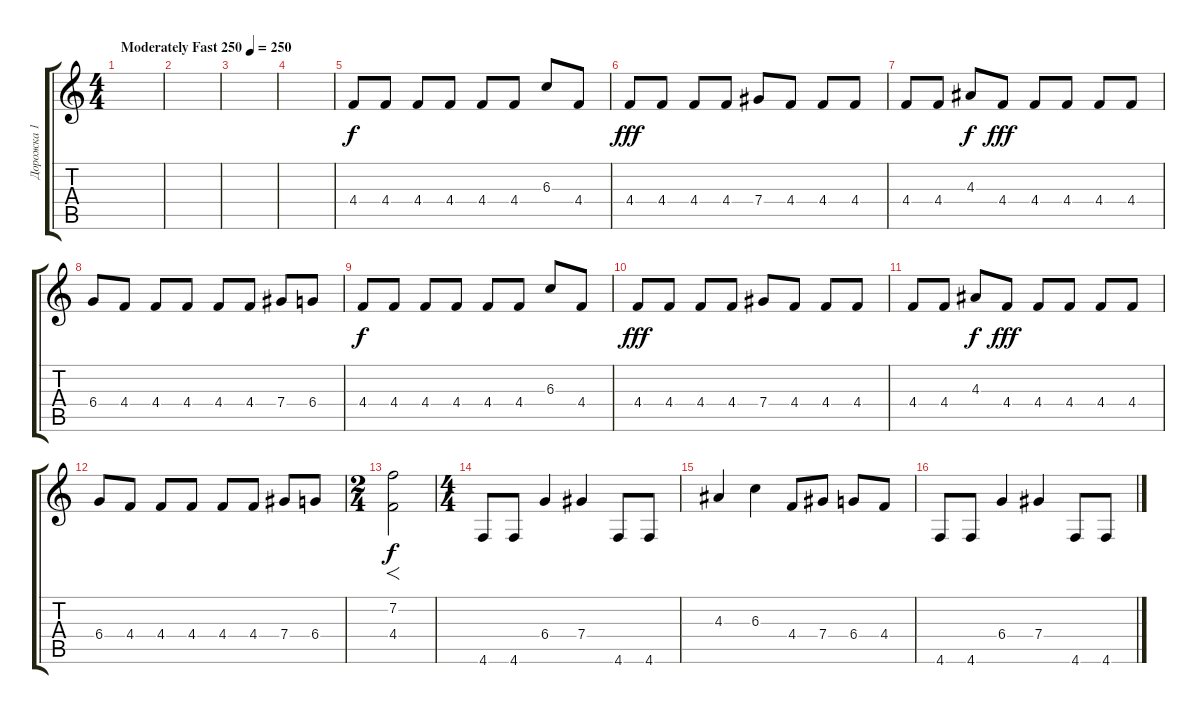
\track ("Дорожка 1" "Дорожка 1") {instrument distortionguitar}
\staff {score tabs}
\tuning (Eb4 Bb3 Gb3 Db3 Ab2 Db2) {hide}
\ts (4 4)
\tempo (250 "Moderately Fast 250")
\clef g2
\ks c
|
|
|
|
4.4.8 4.4.8 4.4.8 4.4.8 4.4.8 4.4.8 6.3.8 4.4.8 |
4.4.8{dy fff} 4.4.8 4.4.8 4.4.8 7.4.8 4.4.8 4.4.8 4.4.8 |
4.4.8 4.4.8 4.3.8{dy f} 4.4.8{dy fff} 4.4.8 4.4.8 4.4.8 4.4.8 |
6.4.8 4.4.8 4.4.8 4.4.8 4.4.8 4.4.8 7.4.8 6.4.8 |
4.4.8{dy f} 4.4.8 4.4.8 4.4.8 4.4.8 4.4.8 6.3.8 4.4.8 |
4.4.8{dy fff} 4.4.8 4.4.8 4.4.8 7.4.8 4.4.8 4.4.8 4.4.8 |
4.4.8 4.4.8 4.3.8{dy f} 4.4.8{dy fff} 4.4.8 4.4.8 4.4.8 4.4.8 |
6.4.8 4.4.8 4.4.8 4.4.8 4.4.8 4.4.8 7.4.8 6.4.8 |
\ts (2 4)
(7.2 4.4).2{f dy f} |
\ts (4 4)
4.6.8 4.6.8 6.4.4 7.4.4 4.6.8 4.6.8 |
4.3.4 6.3.4 4.4.8 7.4.8 6.4.8 4.4.8 |
4.6.8 4.6.8 6.4.4 7.4.4 4.6.8 4.6.8
